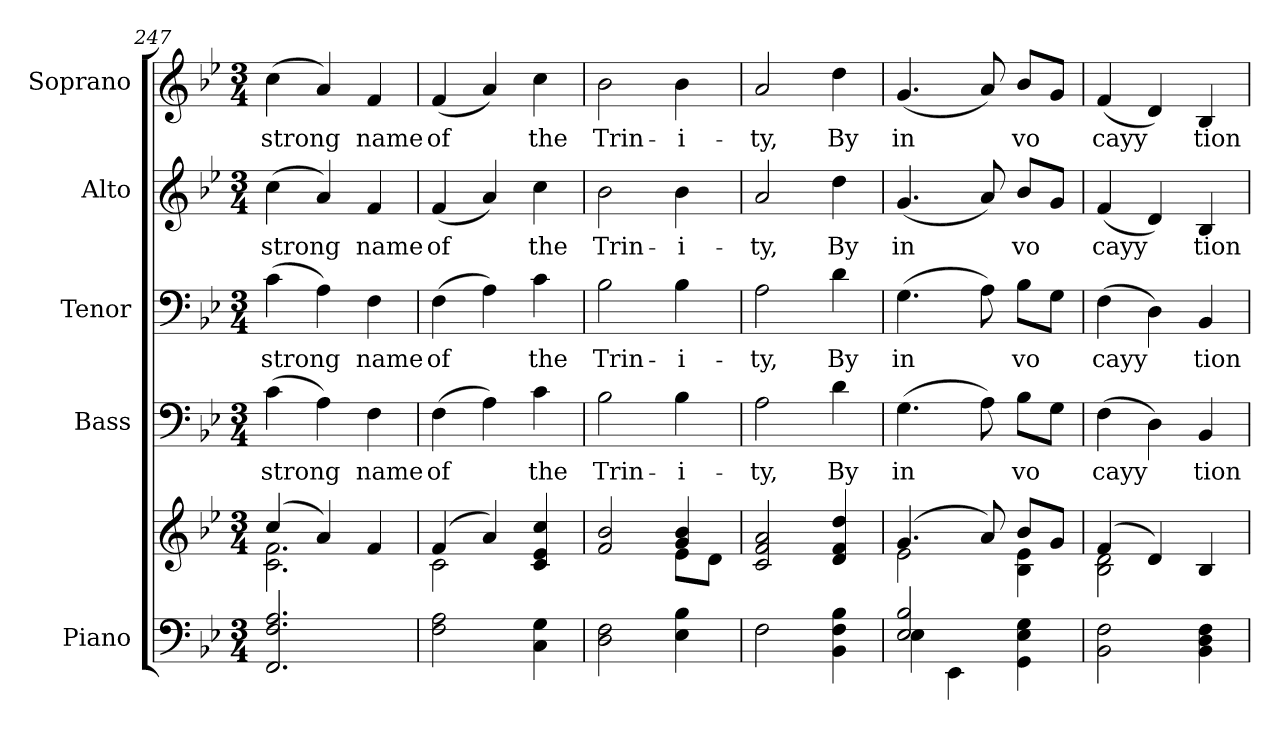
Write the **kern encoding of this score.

**kern	**kern	**kern	**text	**kern	**text	**kern	**text	**kern	**text
*part5	*part5	*part4	*part4	*part3	*part3	*part2	*part2	*part1	*part1
*staff6	*staff5	*staff4	*staff4	*staff3	*staff3	*staff2	*staff2	*staff1	*staff1
*I"Piano	*	*I"Bass	*	*I"Tenor	*	*I"Alto	*	*I"Soprano	*
*I'Pno.	*	*I'B.	*	*I'T.	*	*I'A.	*	*I'S.	*
!!LO:PB:g=z
*clefF4	*clefG2	*clefF4	*	*clefF4	*	*clefG2	*	*clefG2	*
*k[b-e-]	*k[b-e-]	*k[b-e-]	*	*k[b-e-]	*	*k[b-e-]	*	*k[b-e-]	*
*g:	*g:	*g:	*	*g:	*	*g:	*	*g:	*
*M3/4	*M3/4	*M3/4	*	*M3/4	*	*M3/4	*	*M3/4	*
=247	=247	=247	=247	=247	=247	=247	=247	=247	=247
*	*^	*	*	*	*	*	*	*	*
!	!	!	!	!LO:LY:b:color=#000000	!	!	!	!	!	!
!	!	!	!	!	!	!LO:LY:b:color=#000000	!	!	!	!
!	!	!	!	!	!	!	!	!LO:LY:b:color=#000000	!	!
!	!	!	!	!	!	!	!	!	!	!LO:LY:b:color=#000000
2.FFi/ 2.Fi 2.Ai	(4cci/	2.ci\ 2.fi	(4ci\	strong	(4ci\	strong	(4cci\	strong	(4cci\	strong
.	4ai/)	.	4Ai\)	.	4Ai\)	.	4ai/)	.	4ai/)	.
!	!	!	!	!LO:LY:b:color=#000000	!	!	!	!	!	!
!	!	!	!	!	!	!LO:LY:b:color=#000000	!	!	!	!
!	!	!	!	!	!	!	!	!LO:LY:b:color=#000000	!	!
!	!	!	!	!	!	!	!	!	!	!LO:LY:b:color=#000000
.	4fi/	.	4Fi\	name	4Fi\	name	4fi/	name	4fi/	name
=248	=248	=248	=248	=248	=248	=248	=248	=248	=248	=248
!	!	!	!	!LO:LY:b:color=#000000	!	!	!	!	!	!
!	!	!	!	!	!	!LO:LY:b:color=#000000	!	!	!	!
!	!	!	!	!	!	!	!	!LO:LY:b:color=#000000	!	!
!	!	!	!	!	!	!	!	!	!	!LO:LY:b:color=#000000
2Fi\ 2Ai	(4fi/	2ci\	(4Fi\	of	(4Fi\	of	(4fi/	of	(4fi/	of
.	4ai/)	.	4Ai\)	.	4Ai\)	.	4ai/)	.	4ai/)	.
!	!	!	!	!LO:LY:b:color=#000000	!	!	!	!	!	!
!	!	!	!	!	!	!LO:LY:b:color=#000000	!	!	!	!
!	!	!	!	!	!	!	!	!LO:LY:b:color=#000000	!	!
!	!	!	!	!	!	!	!	!	!	!LO:LY:b:color=#000000
4Ci\ 4Gi	4ci/ 4e-i 4cci	4ryy	4ci\	the	4ci\	the	4cci\	the	4cci\	the
=249	=249	=249	=249	=249	=249	=249	=249	=249	=249	=249
!	!	!	!	!LO:LY:b:color=#000000	!	!	!	!	!	!
!	!	!	!	!	!	!LO:LY:b:color=#000000	!	!	!	!
!	!	!	!	!	!	!	!	!LO:LY:b:color=#000000	!	!
!	!	!	!	!	!	!	!	!	!	!LO:LY:b:color=#000000
2Di\ 2Fi	2fi/ 2b-i	2ryy	2B-i\	Trin-	2B-i\	Trin-	2b-i\	Trin-	2b-i\	Trin-
!	!	!	!	!LO:LY:b:color=#000000	!	!	!	!	!	!
!	!	!	!	!	!	!LO:LY:b:color=#000000	!	!	!	!
!	!	!	!	!	!	!	!	!LO:LY:b:color=#000000	!	!
!	!	!	!	!	!	!	!	!	!	!LO:LY:b:color=#000000
4E-i\ 4B-i	4gi/ 4b-i	8e-i\L	4B-i\	-i-	4B-i\	-i-	4b-i\	-i-	4b-i\	-i-
.	.	8di\J	.	.	.	.	.	.	.	.
*	*v	*v	*	*	*	*	*	*	*	*
=250	=250	=250	=250	=250	=250	=250	=250	=250	=250
*	*^	*	*	*	*	*	*	*	*
!	!	!	!	!LO:LY:b:color=#000000	!	!	!	!	!	!
*	*v	*v	*	*	*	*	*	*	*	*
*	*^	*	*	*	*	*	*	*	*
!	!	!	!	!	!	!LO:LY:b:color=#000000	!	!	!	!
*	*v	*v	*	*	*	*	*	*	*	*
*	*^	*	*	*	*	*	*	*	*
!	!	!	!	!	!	!	!	!LO:LY:b:color=#000000	!	!
*	*v	*v	*	*	*	*	*	*	*	*
*	*^	*	*	*	*	*	*	*	*
!	!	!	!	!	!	!	!	!	!	!LO:LY:b:color=#000000
*	*v	*v	*	*	*	*	*	*	*	*
2Fi\	2ci/ 2fi 2ai	2Ai\	-ty,	2Ai\	-ty,	2ai/	-ty,	2ai/	-ty,
!	!	!	!LO:LY:b:color=#000000	!	!	!	!	!	!
!	!	!	!	!	!LO:LY:b:color=#000000	!	!	!	!
!	!	!	!	!	!	!	!LO:LY:b:color=#000000	!	!
!	!	!	!	!	!	!	!	!	!LO:LY:b:color=#000000
4BB-i\ 4Fi 4B-i	4di/ 4fi 4ddi	4di\	By	4di\	By	4ddi\	By	4ddi\	By
=251	=251	=251	=251	=251	=251	=251	=251	=251	=251
*^	*^	*	*	*	*	*	*	*	*
!	!	!	!	!	!LO:LY:b:color=#000000	!	!	!	!	!	!
!	!	!	!	!	!	!	!LO:LY:b:color=#000000	!	!	!	!
!	!	!	!	!	!	!	!	!	!LO:LY:b:color=#000000	!	!
!	!	!	!	!	!	!	!	!	!	!	!LO:LY:b:color=#000000
2E-i/ 2B-i	4E-i\	(4.gi/	2e-i\	(4.Gi\	in	(4.Gi\	in	(4.gi/	in	(4.gi/	in
.	4EE-i\	.	.	.	.	.	.	.	.	.	.
.	.	8ai/)	.	8Ai\)	.	8Ai\)	.	8ai/)	.	8ai/)	.
!	!	!	!	!	!LO:LY:b:color=#000000	!	!	!	!	!	!
!	!	!	!	!	!	!	!LO:LY:b:color=#000000	!	!	!	!
!	!	!	!	!	!	!	!	!	!LO:LY:b:color=#000000	!	!
!	!	!	!	!	!	!	!	!	!	!	!LO:LY:b:color=#000000
4GGi\ 4E-i 4Gi	4ryy	8b-i/L	4B-i\ 4e-i	8B-i\L	vo	8B-i\L	vo	8b-i/L	vo	8b-i/L	vo
.	.	8gi/J	.	8Gi\J	.	8Gi\J	.	8gi/J	.	8gi/J	.
*v	*v	*	*	*	*	*	*	*	*	*	*
=252	=252	=252	=252	=252	=252	=252	=252	=252	=252	=252
!	!	!	!	!LO:LY:b:color=#000000	!	!	!	!	!	!
!	!	!	!	!	!	!LO:LY:b:color=#000000	!	!	!	!
!	!	!	!	!	!	!	!	!LO:LY:b:color=#000000	!	!
!	!	!	!	!	!	!	!	!	!	!LO:LY:b:color=#000000
2BB-i\ 2Fi	(4fi/	2B-i\ 2di	(4Fi\	cayy	(4Fi\	cayy	(4fi/	cayy	(4fi/	cayy
.	4di/)	.	4Di\)	.	4Di\)	.	4di/)	.	4di/)	.
!	!	!	!	!LO:LY:b:color=#000000	!	!	!	!	!	!
!	!	!	!	!	!	!LO:LY:b:color=#000000	!	!	!	!
!	!	!	!	!	!	!	!	!LO:LY:b:color=#000000	!	!
!	!	!	!	!	!	!	!	!	!	!LO:LY:b:color=#000000
4BB-i\ 4Di 4Fi	4B-i/	4ryy	4BB-i/	tion	4BB-i/	tion	4B-i/	tion	4B-i/	tion
*	*v	*v	*	*	*	*	*	*	*	*
=	=	=	=	=	=	=	=	=	=
*-	*-	*-	*-	*-	*-	*-	*-	*-	*-
